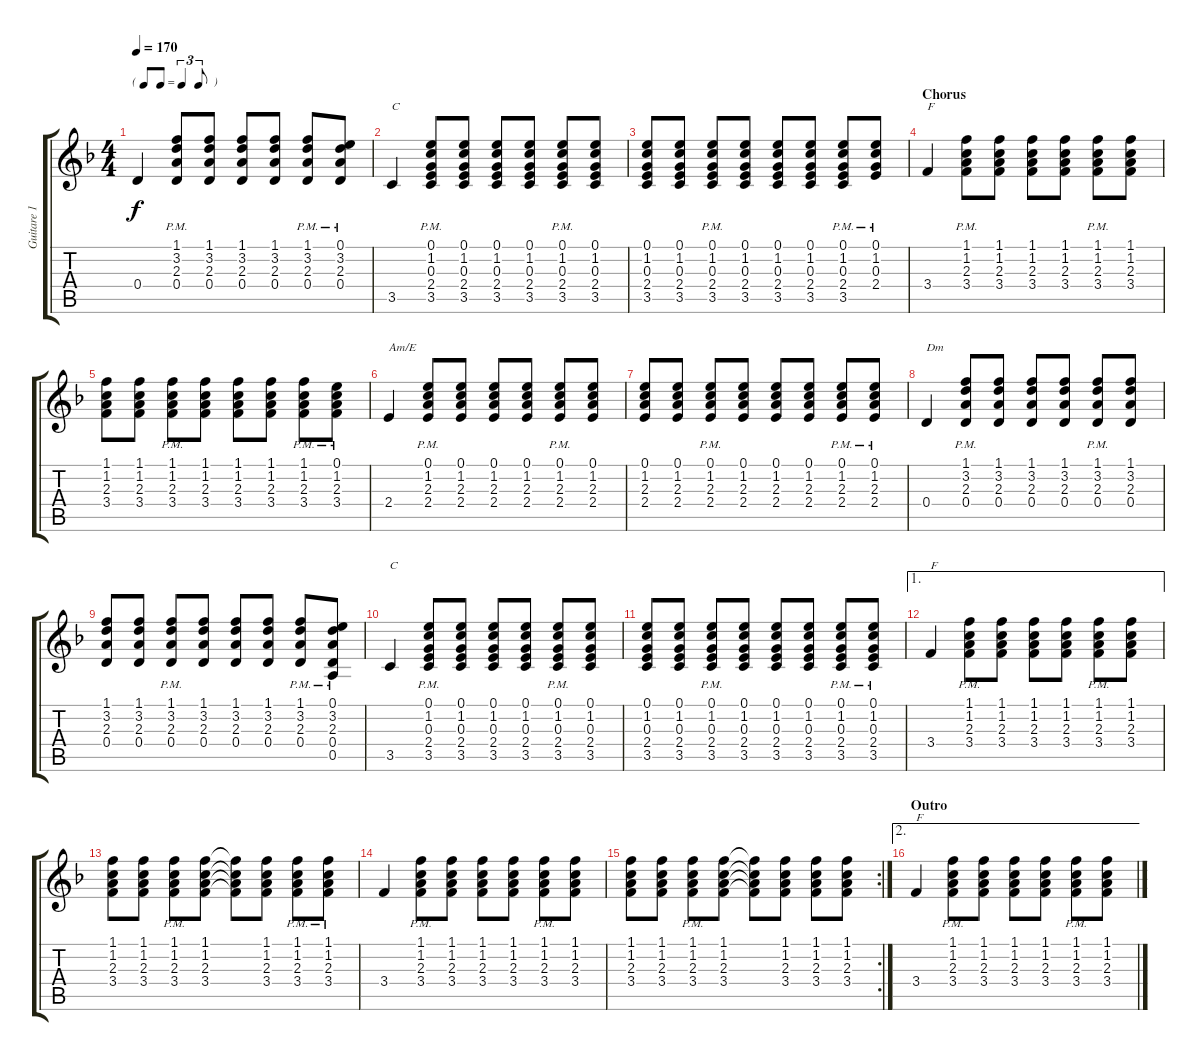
\track ("Guitare 1" "Guitare 1") {instrument acousticguitarsteel}
\staff {score tabs}
\tuning (E4 B3 G3 D3 A2 E2) {hide}
\ts (4 4)
\tf triplet8th
\tempo 170
\clef g2
\ks f
0.4.4{dy f} (1.1{pm} 3.2{pm} 2.3{pm} 0.4{pm}).8 (1.1 3.2 2.3 0.4).8 (1.1 3.2 2.3 0.4).8 (1.1 3.2 2.3 0.4).8 (1.1{pm} 3.2{pm} 2.3{pm} 0.4{pm}).8 (0.1 3.2{pm} 2.3{pm} 0.4{pm}).8 |
3.5.4{txt "C"} (0.1{pm} 1.2{pm} 0.3{pm} 2.4{pm} 3.5{pm}).8 (0.1 1.2 0.3 2.4 3.5).8 (0.1 1.2 0.3 2.4 3.5).8 (0.1 1.2 0.3 2.4 3.5).8 (0.1{pm} 1.2{pm} 0.3{pm} 2.4{pm} 3.5{pm}).8 (0.1 1.2 0.3 2.4 3.5).8 |
(0.1 1.2 0.3 2.4 3.5).8 (0.1 1.2 0.3 2.4 3.5).8 (0.1{pm} 1.2{pm} 0.3{pm} 2.4{pm} 3.5{pm}).8 (0.1 1.2 0.3 2.4 3.5).8 (0.1 1.2 0.3 2.4 3.5).8 (0.1 1.2 0.3 2.4 3.5).8 (0.1{pm} 1.2{pm} 0.3{pm} 2.4{pm} 3.5{pm}).8 (0.1 1.2{pm} 0.3{pm} 2.4{pm}).8 |
\section ("" "Chorus")
3.4.4{txt "F"} (1.1{pm} 1.2{pm} 2.3{pm} 3.4{pm}).8 (1.1 1.2 2.3 3.4).8 (1.1 1.2 2.3 3.4).8 (1.1 1.2 2.3 3.4).8 (1.1{pm} 1.2{pm} 2.3{pm} 3.4{pm}).8 (1.1 1.2 2.3 3.4).8 |
(1.1 1.2 2.3 3.4).8 (1.1 1.2 2.3 3.4).8 (1.1{pm} 1.2{pm} 2.3{pm} 3.4{pm}).8 (1.1 1.2 2.3 3.4).8 (1.1 1.2 2.3 3.4).8 (1.1 1.2 2.3 3.4).8 (1.1{pm} 1.2{pm} 2.3{pm} 3.4{pm}).8 (0.1 1.2{pm} 2.3{pm} 3.4{pm}).8 |
2.4.4{txt "Am/E"} (0.1{pm} 1.2{pm} 2.3{pm} 2.4{pm}).8 (0.1 1.2 2.3 2.4).8 (0.1 1.2 2.3 2.4).8 (0.1 1.2 2.3 2.4).8 (0.1{pm} 1.2{pm} 2.3{pm} 2.4{pm}).8 (0.1 1.2 2.3 2.4).8 |
(0.1 1.2 2.3 2.4).8 (0.1 1.2 2.3 2.4).8 (0.1{pm} 1.2{pm} 2.3{pm} 2.4{pm}).8 (0.1 1.2 2.3 2.4).8 (0.1 1.2 2.3 2.4).8 (0.1 1.2 2.3 2.4).8 (0.1{pm} 1.2{pm} 2.3{pm} 2.4{pm}).8 (0.1 1.2{pm} 2.3{pm} 2.4{pm}).8 |
0.4.4{txt "Dm"} (1.1{pm} 3.2{pm} 2.3{pm} 0.4{pm}).8 (1.1 3.2 2.3 0.4).8 (1.1 3.2 2.3 0.4).8 (1.1 3.2 2.3 0.4).8 (1.1{pm} 3.2{pm} 2.3{pm} 0.4{pm}).8 (1.1 3.2 2.3 0.4).8 |
(1.1 3.2 2.3 0.4).8 (1.1 3.2 2.3 0.4).8 (1.1{pm} 3.2{pm} 2.3{pm} 0.4{pm}).8 (1.1 3.2 2.3 0.4).8 (1.1 3.2 2.3 0.4).8 (1.1 3.2 2.3 0.4).8 (1.1{pm} 3.2{pm} 2.3{pm} 0.4{pm}).8 (0.1 3.2{pm} 2.3{pm} 0.4{pm} 0.5{pm}).8 |
3.5.4{txt "C"} (0.1{pm} 1.2{pm} 0.3{pm} 2.4{pm} 3.5{pm}).8 (0.1 1.2 0.3 2.4 3.5).8 (0.1 1.2 0.3 2.4 3.5).8 (0.1 1.2 0.3 2.4 3.5).8 (0.1{pm} 1.2{pm} 0.3{pm} 2.4{pm} 3.5{pm}).8 (0.1 1.2 0.3 2.4 3.5).8 |
(0.1 1.2 0.3 2.4 3.5).8 (0.1 1.2 0.3 2.4 3.5).8 (0.1{pm} 1.2{pm} 0.3{pm} 2.4{pm} 3.5{pm}).8 (0.1 1.2 0.3 2.4 3.5).8 (0.1 1.2 0.3 2.4 3.5).8 (0.1 1.2 0.3 2.4 3.5).8 (0.1{pm} 1.2{pm} 0.3{pm} 2.4{pm} 3.5{pm}).8 (0.1 1.2{pm} 0.3{pm} 2.4{pm} 3.5{pm}).8 |
\ae 1
3.4.4{txt "F"} (1.1{pm} 1.2{pm} 2.3{pm} 3.4{pm}).8 (1.1 1.2 2.3 3.4).8 (1.1 1.2 2.3 3.4).8 (1.1 1.2 2.3 3.4).8 (1.1{pm} 1.2{pm} 2.3{pm} 3.4{pm}).8 (1.1 1.2 2.3 3.4).8 |
(1.1 1.2 2.3 3.4).8 (1.1 1.2 2.3 3.4).8 (1.1{pm} 1.2{pm} 2.3{pm} 3.4{pm}).8 (1.1 1.2 2.3 3.4).8 (1.1{t} 1.2{t} 2.3{t} 3.4{t}).8 (1.1 1.2 2.3 3.4).8 (1.1{pm} 1.2{pm} 2.3{pm} 3.4{pm}).8 (1.1 1.2{pm} 2.3{pm} 3.4{pm}).8 |
3.4.4 (1.1{pm} 1.2{pm} 2.3{pm} 3.4{pm}).8 (1.1 1.2 2.3 3.4).8 (1.1 1.2 2.3 3.4).8 (1.1 1.2 2.3 3.4).8 (1.1{pm} 1.2{pm} 2.3{pm} 3.4{pm}).8 (1.1 1.2 2.3 3.4).8 |
\rc 2
(1.1 1.2 2.3 3.4).8 (1.1 1.2 2.3 3.4).8 (1.1{pm} 1.2{pm} 2.3{pm} 3.4{pm}).8 (1.1 1.2 2.3 3.4).8 (1.1{t} 1.2{t} 2.3{t} 3.4{t}).8 (1.1 1.2 2.3 3.4).8 (1.1 1.2 2.3 3.4).8 (1.1 1.2 2.3 3.4).8 |
\ae 2
\section ("" "Outro")
3.4.4{txt "F"} (1.1{pm} 1.2{pm} 2.3{pm} 3.4{pm}).8 (1.1 1.2 2.3 3.4).8 (1.1 1.2 2.3 3.4).8 (1.1 1.2 2.3 3.4).8 (1.1{pm} 1.2{pm} 2.3{pm} 3.4{pm}).8 (1.1 1.2 2.3 3.4).8
